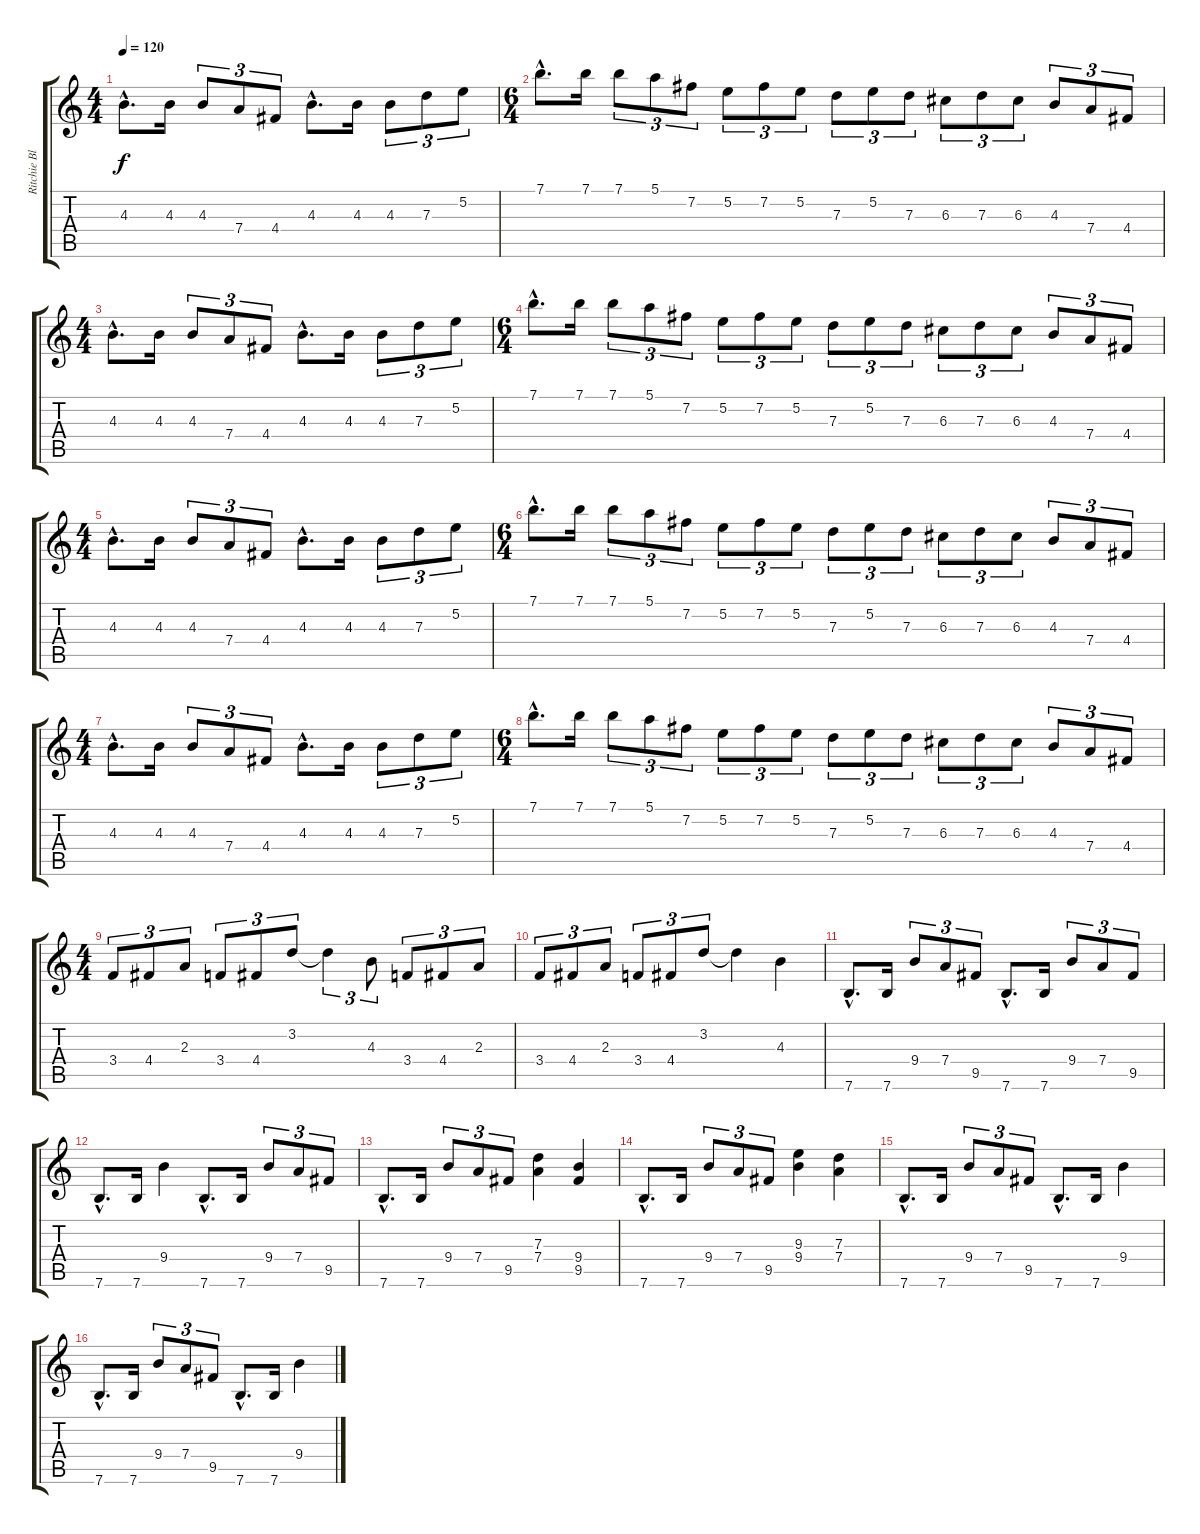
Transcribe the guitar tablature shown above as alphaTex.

\track ("Ritchie Blackmore" "Ritchie Bl") {instrument overdrivenguitar}
\staff {score tabs}
\tuning (E4 B3 G3 D3 A2 E2) {hide}
\ts (4 4)
\tempo 120
\clef g2
\ks c
4.3{hac}.8{d dy f instrument overdrivenguitar} 4.3.16 4.3.8{tu (3 2)} 7.4.8{tu (3 2)} 4.4.8{tu (3 2)} 4.3{hac}.8{d} 4.3.16 4.3.8{tu (3 2)} 7.3.8{tu (3 2)} 5.2.8{tu (3 2)} |
\ts (6 4)
7.1{hac}.8{d} 7.1.16 7.1.8{tu (3 2)} 5.1.8{tu (3 2)} 7.2.8{tu (3 2)} 5.2.8{tu (3 2)} 7.2.8{tu (3 2)} 5.2.8{tu (3 2)} 7.3.8{tu (3 2)} 5.2.8{tu (3 2)} 7.3.8{tu (3 2)} 6.3.8{tu (3 2)} 7.3.8{tu (3 2)} 6.3.8{tu (3 2)} 4.3.8{tu (3 2)} 7.4.8{tu (3 2)} 4.4.8{tu (3 2)} |
\ts (4 4)
4.3{hac}.8{d} 4.3.16 4.3.8{tu (3 2)} 7.4.8{tu (3 2)} 4.4.8{tu (3 2)} 4.3{hac}.8{d} 4.3.16 4.3.8{tu (3 2)} 7.3.8{tu (3 2)} 5.2.8{tu (3 2)} |
\ts (6 4)
7.1{hac}.8{d} 7.1.16 7.1.8{tu (3 2)} 5.1.8{tu (3 2)} 7.2.8{tu (3 2)} 5.2.8{tu (3 2)} 7.2.8{tu (3 2)} 5.2.8{tu (3 2)} 7.3.8{tu (3 2)} 5.2.8{tu (3 2)} 7.3.8{tu (3 2)} 6.3.8{tu (3 2)} 7.3.8{tu (3 2)} 6.3.8{tu (3 2)} 4.3.8{tu (3 2)} 7.4.8{tu (3 2)} 4.4.8{tu (3 2)} |
\ts (4 4)
4.3{hac}.8{d} 4.3.16 4.3.8{tu (3 2)} 7.4.8{tu (3 2)} 4.4.8{tu (3 2)} 4.3{hac}.8{d} 4.3.16 4.3.8{tu (3 2)} 7.3.8{tu (3 2)} 5.2.8{tu (3 2)} |
\ts (6 4)
7.1{hac}.8{d} 7.1.16 7.1.8{tu (3 2)} 5.1.8{tu (3 2)} 7.2.8{tu (3 2)} 5.2.8{tu (3 2)} 7.2.8{tu (3 2)} 5.2.8{tu (3 2)} 7.3.8{tu (3 2)} 5.2.8{tu (3 2)} 7.3.8{tu (3 2)} 6.3.8{tu (3 2)} 7.3.8{tu (3 2)} 6.3.8{tu (3 2)} 4.3.8{tu (3 2)} 7.4.8{tu (3 2)} 4.4.8{tu (3 2)} |
\ts (4 4)
4.3{hac}.8{d} 4.3.16 4.3.8{tu (3 2)} 7.4.8{tu (3 2)} 4.4.8{tu (3 2)} 4.3{hac}.8{d} 4.3.16 4.3.8{tu (3 2)} 7.3.8{tu (3 2)} 5.2.8{tu (3 2)} |
\ts (6 4)
7.1{hac}.8{d} 7.1.16 7.1.8{tu (3 2)} 5.1.8{tu (3 2)} 7.2.8{tu (3 2)} 5.2.8{tu (3 2)} 7.2.8{tu (3 2)} 5.2.8{tu (3 2)} 7.3.8{tu (3 2)} 5.2.8{tu (3 2)} 7.3.8{tu (3 2)} 6.3.8{tu (3 2)} 7.3.8{tu (3 2)} 6.3.8{tu (3 2)} 4.3.8{tu (3 2)} 7.4.8{tu (3 2)} 4.4.8{tu (3 2)} |
\ts (4 4)
3.4.8{tu (3 2)} 4.4.8{tu (3 2)} 2.3.8{tu (3 2)} 3.4.8{tu (3 2)} 4.4.8{tu (3 2)} 3.2.8{tu (3 2)} 3.2{t}.4{tu (3 2)} 4.3.8{tu (3 2)} 3.4.8{tu (3 2)} 4.4.8{tu (3 2)} 2.3.8{tu (3 2)} |
3.4.8{tu (3 2)} 4.4.8{tu (3 2)} 2.3.8{tu (3 2)} 3.4.8{tu (3 2)} 4.4.8{tu (3 2)} 3.2.8{tu (3 2)} 3.2{t}.4 4.3.4 |
7.6{hac}.8{d} 7.6.16 9.4.8{tu (3 2)} 7.4.8{tu (3 2)} 9.5.8{tu (3 2)} 7.6{hac}.8{d} 7.6.16 9.4.8{tu (3 2)} 7.4.8{tu (3 2)} 9.5.8{tu (3 2)} |
7.6{hac}.8{d} 7.6.16 9.4.4 7.6{hac}.8{d} 7.6.16 9.4.8{tu (3 2)} 7.4.8{tu (3 2)} 9.5.8{tu (3 2)} |
7.6{hac}.8{d} 7.6.16 9.4.8{tu (3 2)} 7.4.8{tu (3 2)} 9.5.8{tu (3 2)} (7.3 7.4).4 (9.4 9.5).4 |
7.6{hac}.8{d} 7.6.16 9.4.8{tu (3 2)} 7.4.8{tu (3 2)} 9.5.8{tu (3 2)} (9.3 9.4).4 (7.3 7.4).4 |
7.6{hac}.8{d} 7.6.16 9.4.8{tu (3 2)} 7.4.8{tu (3 2)} 9.5.8{tu (3 2)} 7.6{hac}.8{d} 7.6.16 9.4.4 |
7.6{hac}.8{d} 7.6.16 9.4.8{tu (3 2)} 7.4.8{tu (3 2)} 9.5.8{tu (3 2)} 7.6{hac}.8{d} 7.6.16 9.4.4
